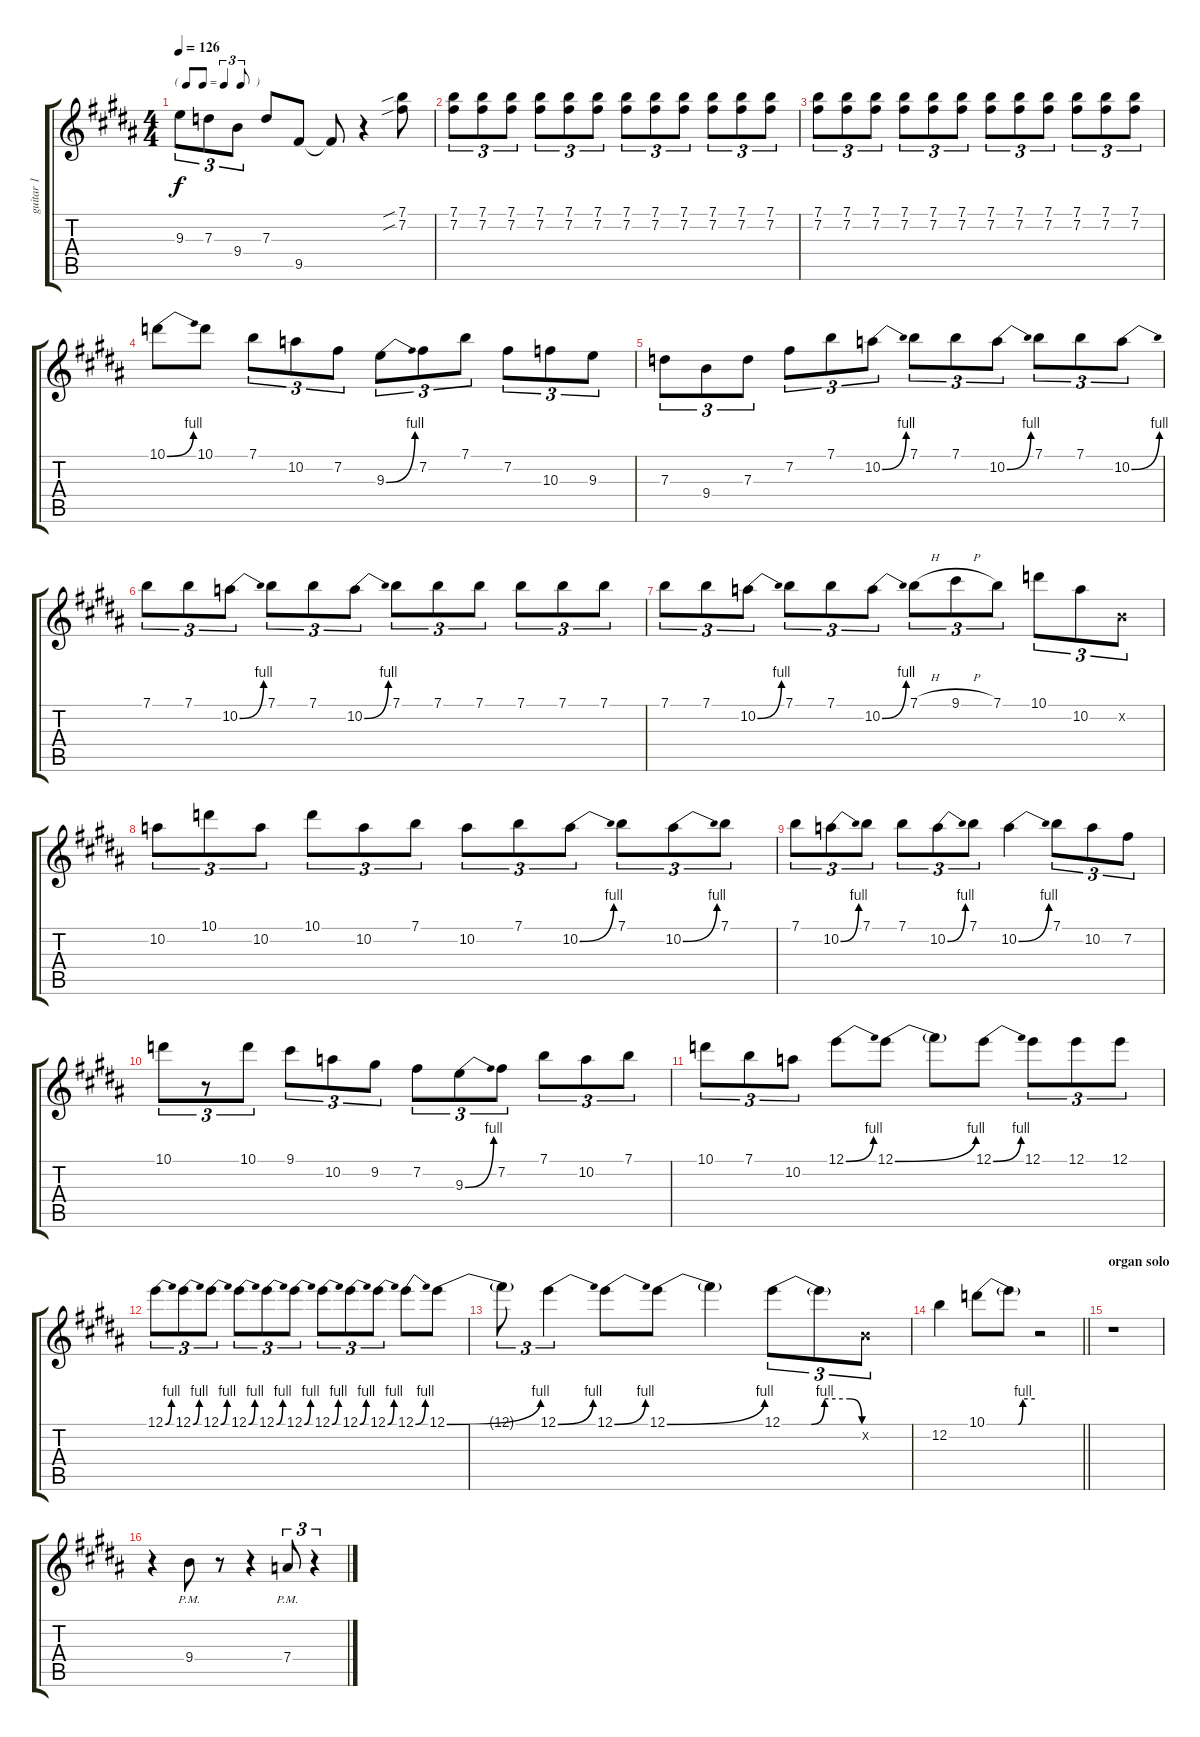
\track ("guitar 1" "guitar 1") {instrument overdrivenguitar}
\staff {score tabs}
\tuning (E4 B3 G3 D3 A2 E2) {hide}
\ts (4 4)
\tf triplet8th
\tempo 126
\clef g2
\ks b
9.3.8{tu (3 2) dy f} 7.3.8{tu (3 2)} 9.4.8{tu (3 2)} 7.3.8 9.5.8 9.5{t}.8 r.4 (7.1{sib} 7.2{sib}).8 |
(7.1 7.2).8{tu (3 2)} (7.1 7.2).8{tu (3 2)} (7.1 7.2).8{tu (3 2)} (7.1 7.2).8{tu (3 2)} (7.1 7.2).8{tu (3 2)} (7.1 7.2).8{tu (3 2)} (7.1 7.2).8{tu (3 2)} (7.1 7.2).8{tu (3 2)} (7.1 7.2).8{tu (3 2)} (7.1 7.2).8{tu (3 2)} (7.1 7.2).8{tu (3 2)} (7.1 7.2).8{tu (3 2)} |
(7.1 7.2).8{tu (3 2)} (7.1 7.2).8{tu (3 2)} (7.1 7.2).8{tu (3 2)} (7.1 7.2).8{tu (3 2)} (7.1 7.2).8{tu (3 2)} (7.1 7.2).8{tu (3 2)} (7.1 7.2).8{tu (3 2)} (7.1 7.2).8{tu (3 2)} (7.1 7.2).8{tu (3 2)} (7.1 7.2).8{tu (3 2)} (7.1 7.2).8{tu (3 2)} (7.1 7.2).8{tu (3 2)} |
10.1{be (bend 0 0 60 4)}.8 10.1.8 7.1.8{tu (3 2)} 10.2.8{tu (3 2)} 7.2.8{tu (3 2)} 9.3{be (bend 0 0 60 4)}.8{tu (3 2)} 7.2.8{tu (3 2)} 7.1.8{tu (3 2)} 7.2.8{tu (3 2)} 10.3.8{tu (3 2)} 9.3.8{tu (3 2)} |
7.3.8{tu (3 2)} 9.4.8{tu (3 2)} 7.3.8{tu (3 2)} 7.2.8{tu (3 2)} 7.1.8{tu (3 2)} 10.2{be (bend 0 0 60 4)}.8{tu (3 2)} 7.1.8{tu (3 2)} 7.1.8{tu (3 2)} 10.2{be (bend 0 0 60 4)}.8{tu (3 2)} 7.1.8{tu (3 2)} 7.1.8{tu (3 2)} 10.2{be (bend 0 0 60 4)}.8{tu (3 2)} |
7.1.8{tu (3 2)} 7.1.8{tu (3 2)} 10.2{be (bend 0 0 60 4)}.8{tu (3 2)} 7.1.8{tu (3 2)} 7.1.8{tu (3 2)} 10.2{be (bend 0 0 60 4)}.8{tu (3 2)} 7.1.8{tu (3 2)} 7.1.8{tu (3 2)} 7.1.8{tu (3 2)} 7.1.8{tu (3 2)} 7.1.8{tu (3 2)} 7.1.8{tu (3 2)} |
7.1.8{tu (3 2)} 7.1.8{tu (3 2)} 10.2{be (bend 0 0 60 4)}.8{tu (3 2)} 7.1.8{tu (3 2)} 7.1.8{tu (3 2)} 10.2{be (bend 0 0 60 4)}.8{tu (3 2)} 7.1{h}.8{tu (3 2)} 9.1{h}.8{tu (3 2)} 7.1.8{tu (3 2)} 10.1.8{tu (3 2)} 10.2.8{tu (3 2)} 0.2{x}.8{tu (3 2)} |
10.2.8{tu (3 2)} 10.1.8{tu (3 2)} 10.2.8{tu (3 2)} 10.1.8{tu (3 2)} 10.2.8{tu (3 2)} 7.1.8{tu (3 2)} 10.2.8{tu (3 2)} 7.1.8{tu (3 2)} 10.2{be (bend 0 0 60 4)}.8{tu (3 2)} 7.1.8{tu (3 2)} 10.2{be (bend 0 0 60 4)}.8{tu (3 2)} 7.1.8{tu (3 2)} |
7.1.8{tu (3 2)} 10.2{be (bend 0 0 60 4)}.8{tu (3 2)} 7.1.8{tu (3 2)} 7.1.8{tu (3 2)} 10.2{be (bend 0 0 60 4)}.8{tu (3 2)} 7.1.8{tu (3 2)} 10.2{be (bend 0 0 60 4)}.4 7.1.8{tu (3 2)} 10.2.8{tu (3 2)} 7.2.8{tu (3 2)} |
10.1.8{tu (3 2)} r.8{tu (3 2)} 10.1.8{tu (3 2)} 9.1.8{tu (3 2)} 10.2.8{tu (3 2)} 9.2.8{tu (3 2)} 7.2.8{tu (3 2)} 9.3{be (bend 0 0 60 4)}.8{tu (3 2)} 7.2.8{tu (3 2)} 7.1.8{tu (3 2)} 10.2.8{tu (3 2)} 7.1.8{tu (3 2)} |
10.1.8{tu (3 2)} 7.1.8{tu (3 2)} 10.2.8{tu (3 2)} 12.1{be (bend 0 0 60 4)}.8 12.1{be (bend 0 0 60 4)}.8 12.1{t}.8 12.1{be (bend 0 0 60 4)}.8 12.1.8{tu (3 2)} 12.1.8{tu (3 2)} 12.1.8{tu (3 2)} |
12.1{be (bend 0 0 60 4)}.8{tu (3 2)} 12.1{be (bend 0 0 60 4)}.8{tu (3 2)} 12.1{be (bend 0 0 60 4)}.8{tu (3 2)} 12.1{be (bend 0 0 60 4)}.8{tu (3 2)} 12.1{be (bend 0 0 60 4)}.8{tu (3 2)} 12.1{be (bend 0 0 60 4)}.8{tu (3 2)} 12.1{be (bend 0 0 60 4)}.8{tu (3 2)} 12.1{be (bend 0 0 60 4)}.8{tu (3 2)} 12.1{be (bend 0 0 60 4)}.8{tu (3 2)} 12.1{be (bend 0 0 60 4)}.8 12.1{be (bend 0 0 60 4)}.8 |
12.1{t}.8{tu (3 2)} 12.1{be (bend 0 0 60 4)}.4{tu (3 2)} 12.1{be (bend 0 0 60 4)}.8 12.1{be (bend 0 0 60 4)}.8 12.1{t}.4 12.1{be (custom 0 0 22 0 32 4 51 4 60 0)}.8{tu (3 2)} 12.1{t}.8{tu (3 2)} 0.2{x}.8{tu (3 2)} |
\barLineRight lightlight
12.2.4{volume 9} 10.1{be (custom 0 0 25 0 39 0 45 4 60 4)}.8 10.1{t}.8 r.2 |
\section ("" "organ solo")
r.1{volume 3} |
r.4 9.4{pm}.8 r.8 r.4 7.4{pm}.8{tu (3 2)} r.4{tu (3 2)}
